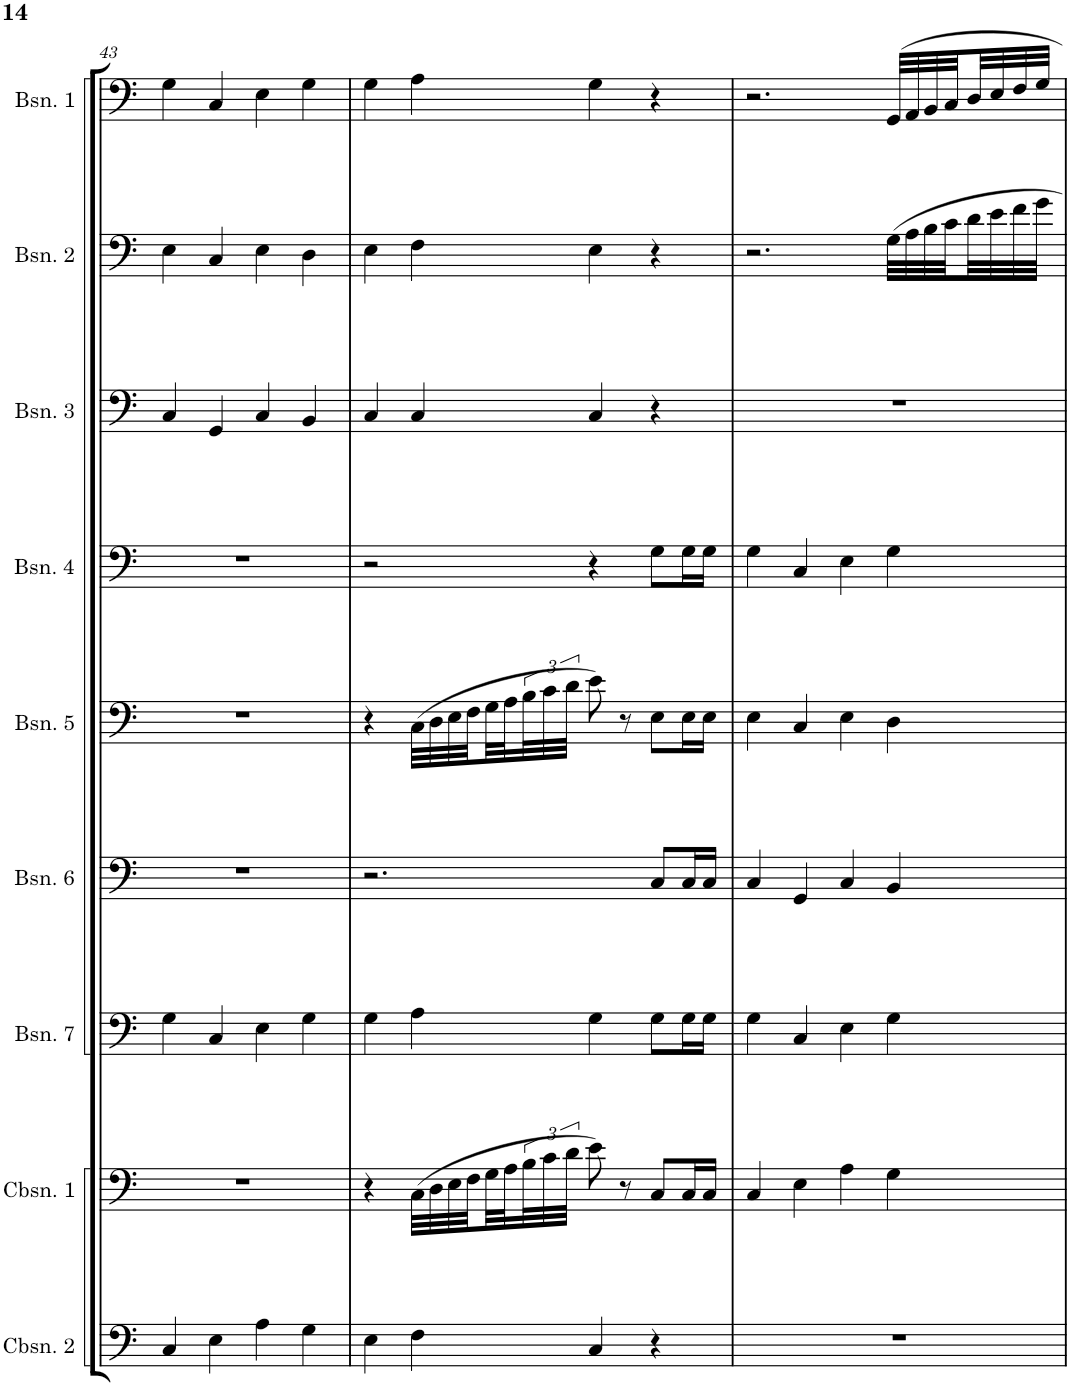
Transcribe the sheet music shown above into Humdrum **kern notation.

**kern	**kern	**kern	**kern	**kern	**kern	**kern	**kern	**kern
*part9	*part8	*part7	*part6	*part5	*part4	*part3	*part2	*part1
*staff9	*staff8	*staff7	*staff6	*staff5	*staff4	*staff3	*staff2	*staff1
*I"Contrabassoon 2	*I"Contrabassoon 1	*I"Bassoon 7	*I"Bassoon 6	*I"Bassoon 5	*I"Bassoon 4	*I"Bassoon 3	*I"Bassoon 2	*I"Bassoon 1
*I'Cbsn. 2	*I'Cbsn. 1	*I'Bsn. 7	*I'Bsn. 6	*I'Bsn. 5	*I'Bsn. 4	*I'Bsn. 3	*I'Bsn. 2	*I'Bsn. 1
!!LO:PB:g=z
*clefF4	*clefF4	*clefF4	*clefF4	*clefF4	*clefF4	*clefF4	*clefF4	*clefF4
*Trd7c12	*Trd7c12	*	*	*	*	*	*	*
*k[]	*k[]	*k[]	*k[]	*k[]	*k[]	*k[]	*k[]	*k[]
*M4/4	*M4/4	*M4/4	*M4/4	*M4/4	*M4/4	*M4/4	*M4/4	*M4/4
=43	=43	=43	=43	=43	=43	=43	=43	=43
4C/	1r	4G\	1r	1r	1r	4C/	4E\	4G\
4E\	.	4C/	.	.	.	4GG/	4C/	4C/
4A\	.	4E\	.	.	.	4C/	4E\	4E\
4G\	.	4G\	.	.	.	4BB/	4D\	4G\
=44	=44	=44	=44	=44	=44	=44	=44	=44
4E\	4r	4G\	2.r	4r	2r	4C/	4E\	4G\
4F\	(32C\LLL	4A\	.	(32C\LLL	.	4C/	4F\	4A\
.	32D\	.	.	32D\	.	.	.	.
.	32E\	.	.	32E\	.	.	.	.
.	32F\	.	.	32F\	.	.	.	.
.	32G\	.	.	32G\	.	.	.	.
.	32A\	.	.	32A\	.	.	.	.
.	48B\	.	.	48B\	.	.	.	.
.	48c\	.	.	48c\	.	.	.	.
.	48d\JJJ	.	.	48d\JJJ	.	.	.	.
4C/	8e\)	4G\	.	8e\)	4r	4C/	4E\	4G\
.	8r	.	.	8r	.	.	.	.
4r	8C/L	8G\L	8C/L	8E\L	8G\L	4r	4r	4r
.	16C/L	16G\L	16C/L	16E\L	16G\L	.	.	.
.	16C/JJ	16G\JJ	16C/JJ	16E\JJ	16G\JJ	.	.	.
=45	=45	=45	=45	=45	=45	=45	=45	=45
1r	4C/	4G\	4C/	4E\	4G\	1r	2.r	2.r
.	4E\	4C/	4GG/	4C/	4C/	.	.	.
.	4A\	4E\	4C/	4E\	4E\	.	.	.
.	4G\	4G\	4BB/	4D\	4G\	.	32G\LLL	32GG/LLL
.	.	.	.	.	.	.	32A\	32AA/
.	.	.	.	.	.	.	32B\	32BB/
.	.	.	.	.	.	.	32c\	32C/
.	.	.	.	.	.	.	32d\	32D/
.	.	.	.	.	.	.	32e\	32E/
.	.	.	.	.	.	.	32f\	32F/
.	.	.	.	.	.	.	32g\JJJ	32G/JJJ
=	=	=	=	=	=	=	=	=
*-	*-	*-	*-	*-	*-	*-	*-	*-
